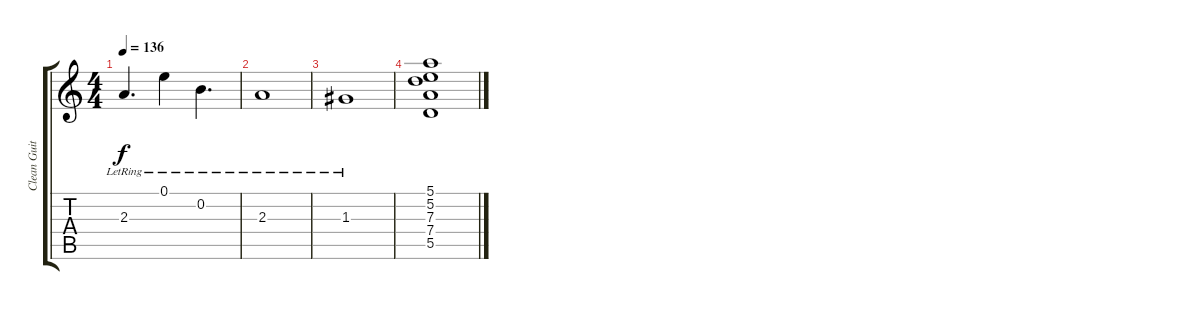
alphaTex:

\track ("Clean Guitar" "Clean Guit") {instrument electricguitarclean}
\staff {score tabs}
\tuning (E4 B3 G3 D3 A2 E2) {hide}
\ts (4 4)
\tempo 136
\clef g2
\ks c
2.3{lr}.4{d dy f} 0.1{lr}.4 0.2{lr}.4{d} |
2.3{lr}.1 |
1.3{lr}.1 |
(5.1 5.2 7.3 7.4 5.5).1
